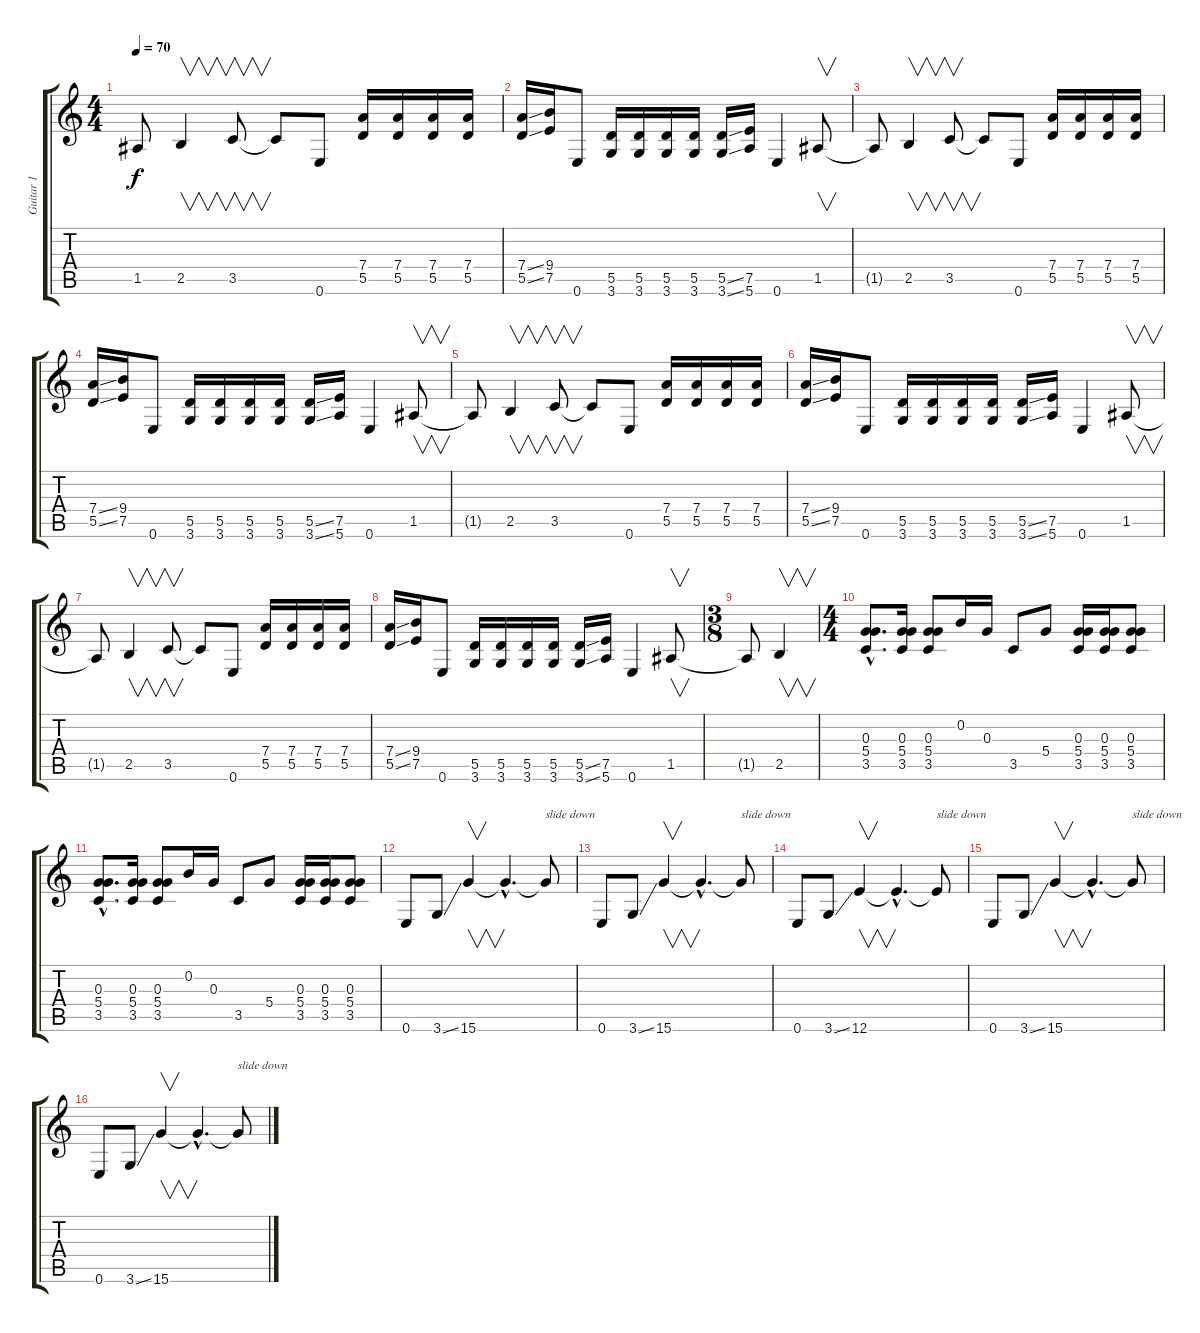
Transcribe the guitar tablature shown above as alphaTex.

\track ("Guitar 1" "Guitar 1") {instrument overdrivenguitar}
\staff {score tabs}
\tuning (E4 B3 G3 D3 A2 E2) {hide}
\ts (4 4)
\tempo 70
\clef g2
\ks c
1.5{t}.8{dy f} 2.5.4{v} 3.5.8{v} 3.5{t}.8 0.6.8 (7.4 5.5).16 (7.4 5.5).16 (7.4 5.5).16 (7.4 5.5).16 |
(7.4{ss} 5.5{ss}).16 (9.4 7.5).16 0.6.8 (5.5 3.6).16 (5.5 3.6).16 (5.5 3.6).16 (5.5 3.6).16 (5.5{ss} 3.6{ss}).16 (7.5 5.6).16 0.6.4 1.5.8{v} |
1.5{t}.8 2.5.4{v} 3.5.8{v} 3.5{t}.8 0.6.8 (7.4 5.5).16 (7.4 5.5).16 (7.4 5.5).16 (7.4 5.5).16 |
(7.4{ss} 5.5{ss}).16 (9.4 7.5).16 0.6.8 (5.5 3.6).16 (5.5 3.6).16 (5.5 3.6).16 (5.5 3.6).16 (5.5{ss} 3.6{ss}).16 (7.5 5.6).16 0.6.4 1.5.8{v} |
1.5{t}.8 2.5.4{v} 3.5.8{v} 3.5{t}.8 0.6.8 (7.4 5.5).16 (7.4 5.5).16 (7.4 5.5).16 (7.4 5.5).16 |
(7.4{ss} 5.5{ss}).16 (9.4 7.5).16 0.6.8 (5.5 3.6).16 (5.5 3.6).16 (5.5 3.6).16 (5.5 3.6).16 (5.5{ss} 3.6{ss}).16 (7.5 5.6).16 0.6.4 1.5.8{v} |
1.5{t}.8 2.5.4{v} 3.5.8{v} 3.5{t}.8 0.6.8 (7.4 5.5).16 (7.4 5.5).16 (7.4 5.5).16 (7.4 5.5).16 |
(7.4{ss} 5.5{ss}).16 (9.4 7.5).16 0.6.8 (5.5 3.6).16 (5.5 3.6).16 (5.5 3.6).16 (5.5 3.6).16 (5.5{ss} 3.6{ss}).16 (7.5 5.6).16 0.6.4 1.5.8{v} |
\ts (3 8)
1.5{t}.8 2.5.4{v} |
\ts (4 4)
(0.3{hac} 5.4{hac} 3.5{hac}).8{d} (0.3 5.4 3.5).16 (0.3 5.4 3.5).8 0.2.16 0.3.16 3.5.8 5.4.8 (0.3 5.4 3.5).16 (0.3 5.4 3.5).16 (0.3 5.4 3.5).8 |
(0.3{hac} 5.4{hac} 3.5{hac}).8{d} (0.3 5.4 3.5).16 (0.3 5.4 3.5).8 0.2.16 0.3.16 3.5.8 5.4.8 (0.3 5.4 3.5).16 (0.3 5.4 3.5).16 (0.3 5.4 3.5).8 |
0.6.8 3.6{ss}.8 15.6.4{v} 15.6{hac t}.4{d} 15.6{t}.8{txt "slide down"} |
0.6.8 3.6{ss}.8 15.6.4{v} 15.6{hac t}.4{d} 15.6{t}.8{txt "slide down"} |
0.6.8 3.6{ss}.8 12.6.4{v} 12.6{hac t}.4{d} 12.6{t}.8{txt "slide down"} |
0.6.8 3.6{ss}.8 15.6.4{v} 15.6{hac t}.4{d} 15.6{t}.8{txt "slide down"} |
0.6.8 3.6{ss}.8 15.6.4{v} 15.6{hac t}.4{d} 15.6{t}.8{txt "slide down"}
